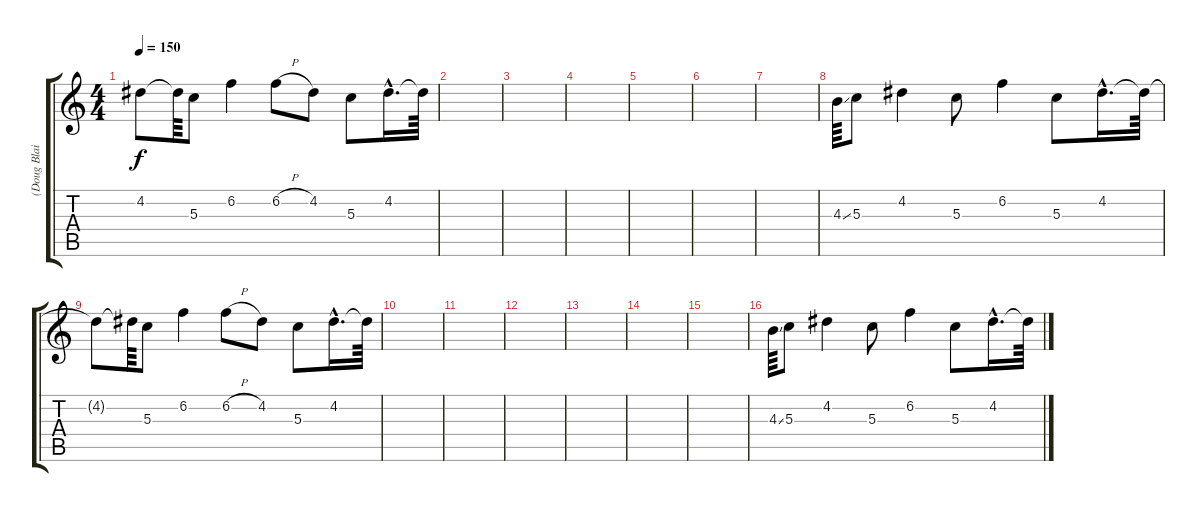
\track ("(Doug Blair) Lead Guitar" "(Doug Blai") {instrument distortionguitar}
\staff {score tabs}
\tuning (E4 B3 G3 D3 A2 E2) {hide}
\ts (4 4)
\tempo 150
\clef g2
\ks c
4.2{t}.8{dy f} 4.2{t}.64 5.3.8 6.2.4 6.2{h}.8 4.2.8 5.3.8 4.2{hac}.16{d} 4.2{t}.64 |
|
|
|
|
|
|
4.3{ss}.64 5.3.8 4.2.4 5.3.8 6.2.4 5.3.8 4.2{hac}.16{d} 4.2{t}.64 |
4.2{t}.8 4.2{t}.64 5.3.8 6.2.4 6.2{h}.8 4.2.8 5.3.8 4.2{hac}.16{d} 4.2{t}.64 |
|
|
|
|
|
|
4.3{ss}.64 5.3.8 4.2.4 5.3.8 6.2.4 5.3.8 4.2{hac}.16{d} 4.2{t}.64
